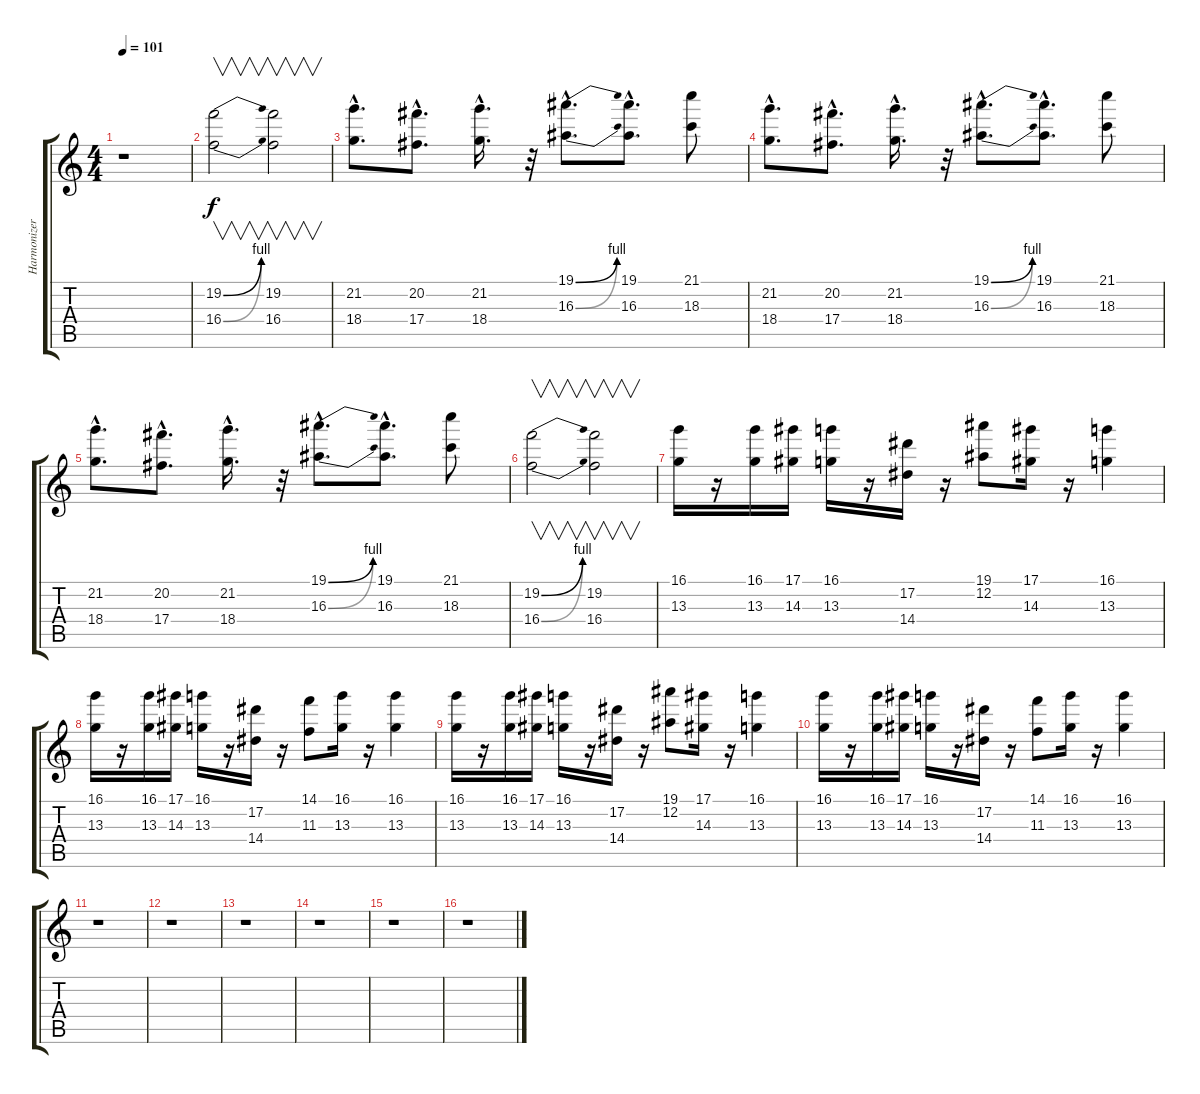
\track ("Harmonizer for Lead Guitar" "Harmonizer") {instrument distortionguitar}
\staff {score tabs}
\tuning (Eb4 Bb3 Gb3 Db3 Ab2 Eb2) {hide}
\ts (4 4)
\tempo 101
\clef g2
\ks c
r.1{dy f} |
(19.2{be (bend 0 0 60 4)} 16.4{be (bend 0 0 60 4)}).2{v} (19.2 16.4).2{v} |
(21.2{hac} 18.4{hac}).8{d} (20.2{hac} 17.4{hac}).8{d} (21.2{hac} 18.4{hac}).16{d} r.32 (19.1{be (bend 0 0 60 4) hac} 16.3{be (bend 0 0 60 4) hac}).8{d} (19.1{hac} 16.3{hac}).8{d} (21.1 18.3).8 |
(21.2{hac} 18.4{hac}).8{d} (20.2{hac} 17.4{hac}).8{d} (21.2{hac} 18.4{hac}).16{d} r.32 (19.1{be (bend 0 0 60 4) hac} 16.3{be (bend 0 0 60 4) hac}).8{d} (19.1{hac} 16.3{hac}).8{d} (21.1 18.3).8 |
(21.2{hac} 18.4{hac}).8{d} (20.2{hac} 17.4{hac}).8{d} (21.2{hac} 18.4{hac}).16{d} r.32 (19.1{be (bend 0 0 60 4) hac} 16.3{be (bend 0 0 60 4) hac}).8{d} (19.1{hac} 16.3{hac}).8{d} (21.1 18.3).8 |
(19.2{be (bend 0 0 60 4)} 16.4{be (bend 0 0 60 4)}).2{v} (19.2 16.4).2{v} |
(16.1 13.3).16 r.16 (16.1 13.3).16 (17.1 14.3).16 (16.1 13.3).16 r.16 (17.2 14.4).16 r.16 (19.1 12.2).8 (17.1 14.3).16 r.16 (16.1 13.3).4 |
(16.1 13.3).16 r.16 (16.1 13.3).16 (17.1 14.3).16 (16.1 13.3).16 r.16 (17.2 14.4).16 r.16 (14.1 11.3).8 (16.1 13.3).16 r.16 (16.1 13.3).4 |
(16.1 13.3).16 r.16 (16.1 13.3).16 (17.1 14.3).16 (16.1 13.3).16 r.16 (17.2 14.4).16 r.16 (19.1 12.2).8 (17.1 14.3).16 r.16 (16.1 13.3).4 |
(16.1 13.3).16 r.16 (16.1 13.3).16 (17.1 14.3).16 (16.1 13.3).16 r.16 (17.2 14.4).16 r.16 (14.1 11.3).8 (16.1 13.3).16 r.16 (16.1 13.3).4 |
r.1 |
r.1 |
r.1 |
r.1 |
r.1 |
r.1
